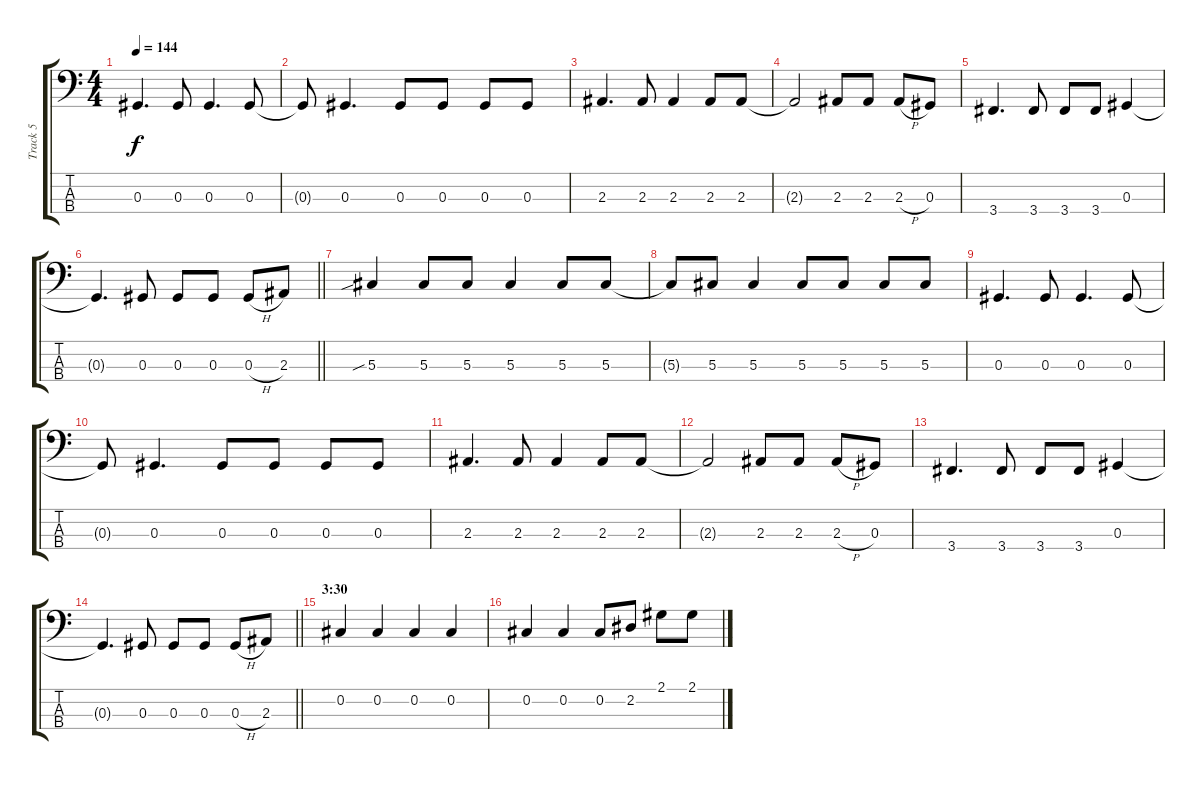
\track ("Track 5" "Track 5") {instrument electricbasspick}
\staff {score tabs}
\tuning (Gb2 Db2 Ab1 Eb1) {hide}
\ts (4 4)
\tempo 144
\clef f4
\ks c
0.3.4{d dy f} 0.3.8 0.3.4{d} 0.3.8 |
0.3{t}.8 0.3.4{d} 0.3.8 0.3.8 0.3.8 0.3.8 |
2.3.4{d} 2.3.8 2.3.4 2.3.8 2.3.8 |
2.3{t}.2 2.3.8 2.3.8 2.3{h}.8 0.3.8 |
3.4.4{d} 3.4.8 3.4.8 3.4.8 0.3.4 |
\barLineRight lightlight
0.3{t}.4{d} 0.3.8 0.3.8 0.3.8 0.3{h}.8 2.3.8 |
5.3{sib}.4 5.3.8 5.3.8 5.3.4 5.3.8 5.3.8 |
5.3{t}.8 5.3.8 5.3.4 5.3.8 5.3.8 5.3.8 5.3.8 |
0.3.4{d} 0.3.8 0.3.4{d} 0.3.8 |
0.3{t}.8 0.3.4{d} 0.3.8 0.3.8 0.3.8 0.3.8 |
2.3.4{d} 2.3.8 2.3.4 2.3.8 2.3.8 |
2.3{t}.2 2.3.8 2.3.8 2.3{h}.8 0.3.8 |
3.4.4{d} 3.4.8 3.4.8 3.4.8 0.3.4 |
\barLineRight lightlight
0.3{t}.4{d} 0.3.8 0.3.8 0.3.8 0.3{h}.8 2.3.8 |
\section ("" "3:30")
0.2.4 0.2.4 0.2.4 0.2.4 |
0.2.4 0.2.4 0.2.8 2.2.8 2.1.8 2.1.8
